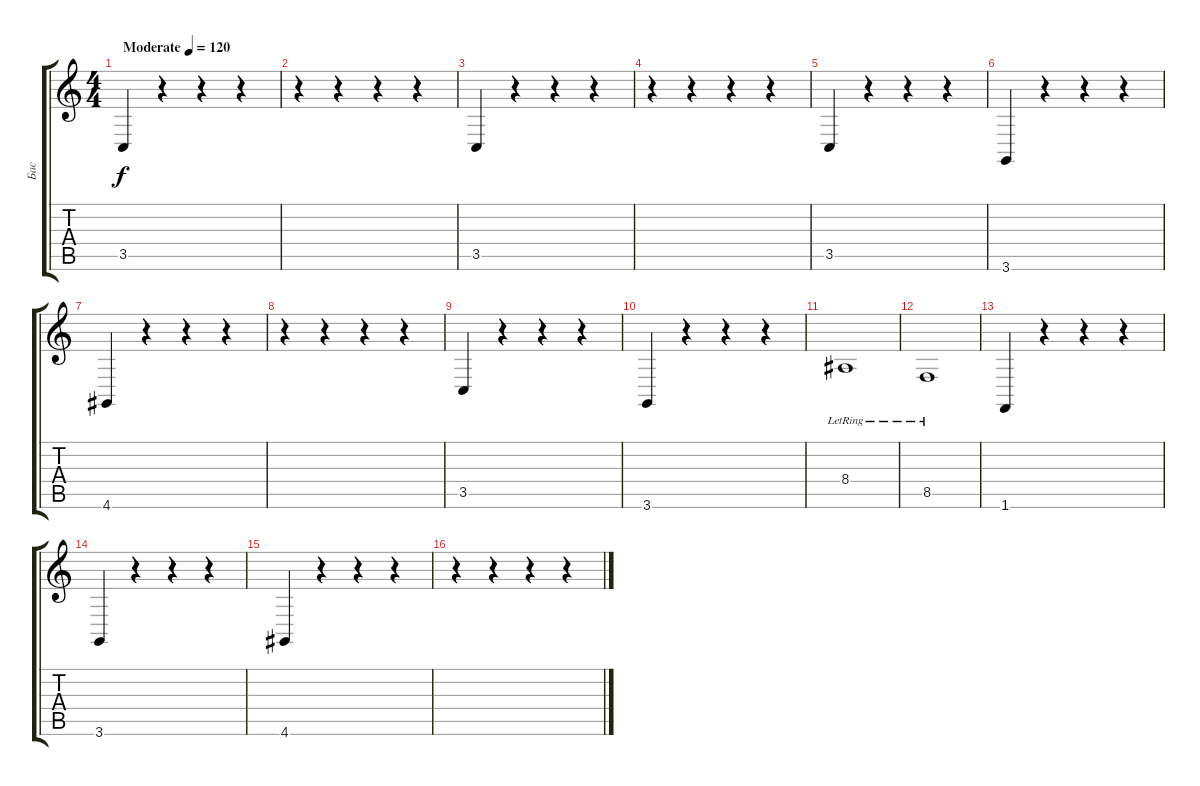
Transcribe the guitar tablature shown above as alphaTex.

\track ("Бас" "Бас") {instrument orchestralharp}
\staff {score tabs}
\tuning (E4 B3 G3 D3 A2 E2) {hide}
\ts (4 4)
\tempo (120 "Moderate")
\clef g2
\ks c
3.5.4{dy f instrument orchestralharp} r.4 r.4 r.4 |
r.4 r.4 r.4 r.4 |
3.5.4 r.4 r.4 r.4 |
r.4 r.4 r.4 r.4 |
3.5.4 r.4 r.4 r.4 |
3.6.4 r.4 r.4 r.4 |
4.6.4 r.4 r.4 r.4 |
r.4 r.4 r.4 r.4 |
3.5.4 r.4 r.4 r.4 |
3.6.4 r.4 r.4 r.4 |
8.4{lr}.1 |
8.5{lr}.1 |
1.6.4 r.4 r.4 r.4 |
3.6.4 r.4 r.4 r.4 |
4.6.4 r.4 r.4 r.4 |
r.4 r.4 r.4 r.4
